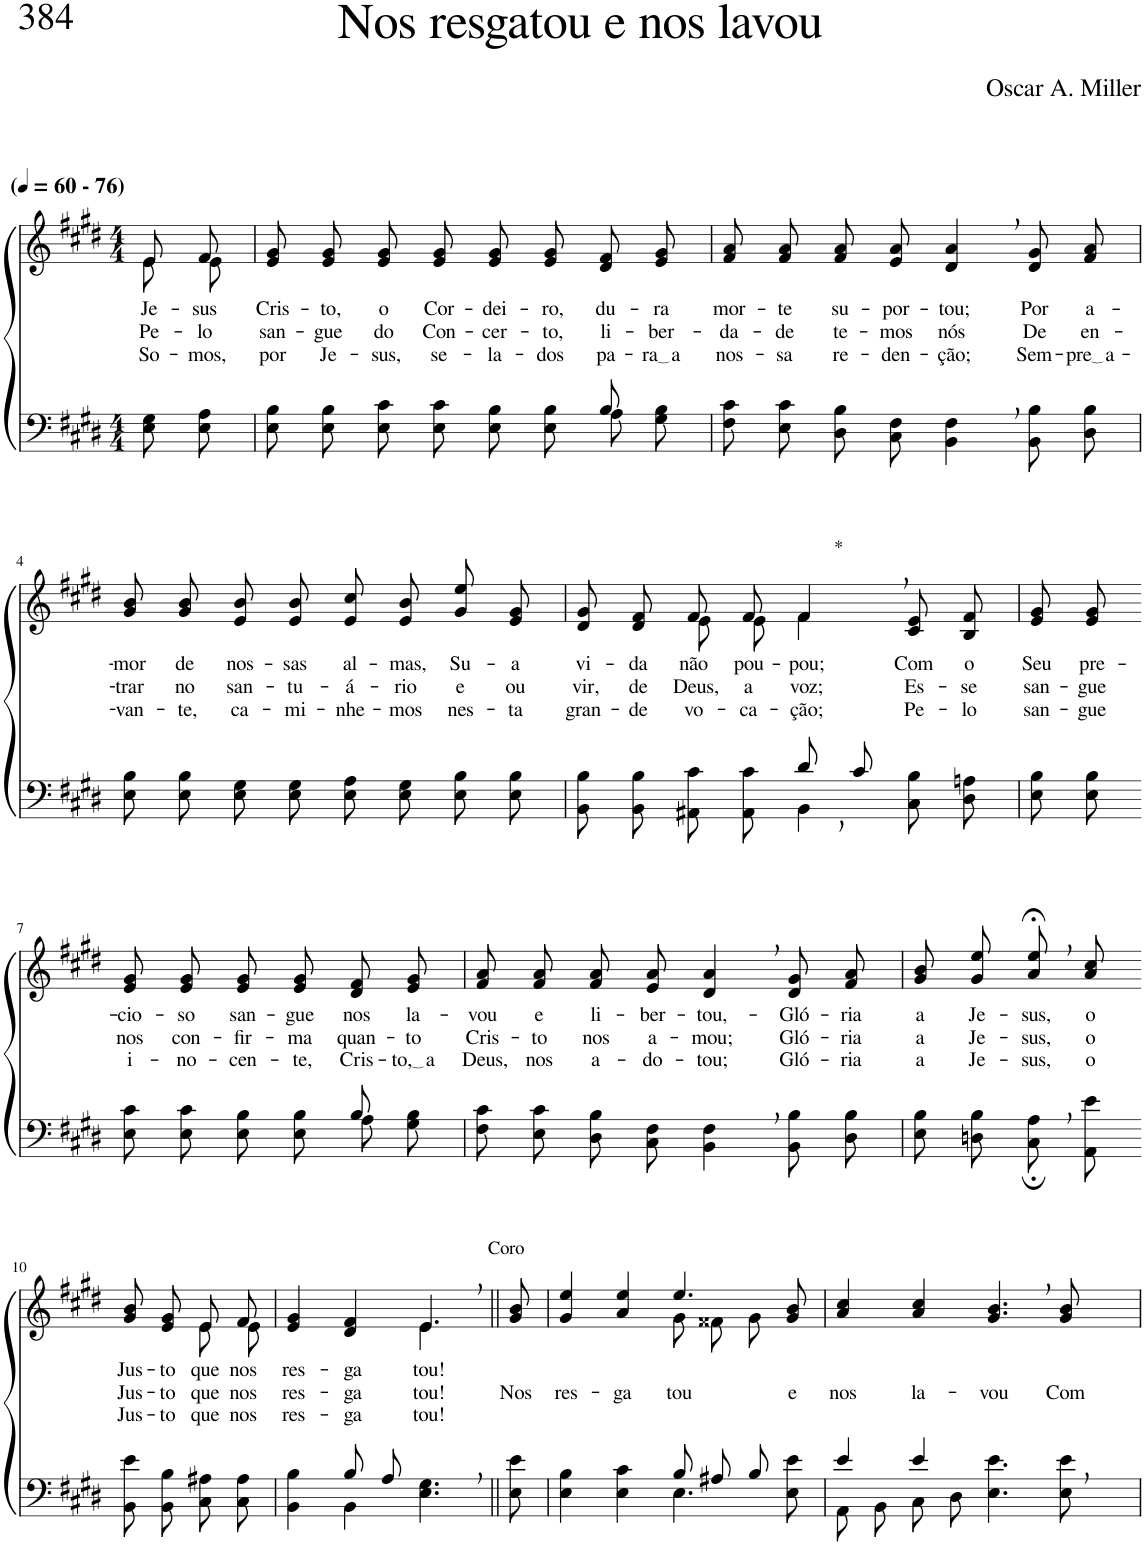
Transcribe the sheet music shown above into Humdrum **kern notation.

**kern	**kern	**text	**text	**text
*part2	*part1	*part1	*part1	*part1
*staff2	*staff1	*staff1	*staff1	*staff1
*I"Parte III e IV	*I"Parte I e II	*	*	*
*clefF4	*clefG2	*	*	*
*Trd1c2	*Trd1c2	*	*	*
*k[f#c#g#d#]	*k[f#c#g#d#]	*	*	*
*M4/4	*M4/4	*	*	*
*MM60	*MM60	*	*	*
=1	=1	=1	=1	=1
*	*^	*	*	*
!	!LO:TX:a:B:t=(	!	!	!	!
!	!LO:TX:a:B:t=- 76)	!	!	!	!
!	!	!	!LO:LY:b	!LO:LY:b	!LO:LY:b
8E\ 8G#\L	8e/L	8e\L	Je-	Pe-	So-
!	!	!	!LO:LY:b	!LO:LY:b	!LO:LY:b
8E\ 8A\J	8f#/J	8e\J	-sus	-lo	-mos,
=2	=2	=2	=2	=2	=2
*^	*	*	*	*	*
!	!	!	!	!LO:LY:b	!LO:LY:b	!LO:LY:b
*	*	*v	*v	*	*	*
2.ryy	8E\ 8B\L	8e/ 8g#/L	Cris-	san-	por
!	!	!	!LO:LY:b	!LO:LY:b	!LO:LY:b
.	8E\ 8B\J	8e/ 8g#/J	-to,	-gue	Je-
!	!	!	!LO:LY:b	!LO:LY:b	!LO:LY:b
.	8E\ 8c#\L	8e/ 8g#/L	o	do	-sus,
!	!	!	!LO:LY:b	!LO:LY:b	!LO:LY:b
.	8E\ 8c#\J	8e/ 8g#/J	Cor-	Con-	se-
!	!	!	!LO:LY:b	!LO:LY:b	!LO:LY:b
.	8E\ 8B\L	8e/ 8g#/L	-dei-	-cer-	-la-
!	!	!	!LO:LY:b	!LO:LY:b	!LO:LY:b
.	8E\ 8B\J	8e/ 8g#/J	-ro,	-to,	-dos
!	!	!	!LO:LY:b	!LO:LY:b	!LO:LY:b
8B/	8A\L	8d#/ 8f#/L	du-	li-	pa-
!	!	!	!LO:LY:b	!LO:LY:b	!LO:LY:b
8ryy	8G#\ 8B\J	8e/ 8g#/J	-ra	-ber-	ra a
=3	=3	=3	=3	=3	=3
!	!	!	!LO:LY:b	!LO:LY:b	!LO:LY:b
*v	*v	*	*	*	*
8F#\ 8c#\L	8f#/ 8a/L	mor-	-da-	nos-
!	!	!LO:LY:b	!LO:LY:b	!LO:LY:b
8E\ 8c#\J	8f#/ 8a/J	-te	-de	-sa
!	!	!LO:LY:b	!LO:LY:b	!LO:LY:b
8D#\ 8B\L	8f#/ 8a/L	su-	te-	re-
!	!	!LO:LY:b	!LO:LY:b	!LO:LY:b
8C#\ 8F#\J	8e/ 8a/J	-por-	-mos	-den-
!	!	!LO:LY:b	!LO:LY:b	!LO:LY:b
4BB\, 4F#\,	4d#/, 4a/,	-tou;	nós	-ção;
!	!	!LO:LY:b	!LO:LY:b	!LO:LY:b
8BB\ 8B\L	8d#/ 8g#/L	Por	De	Sem-
!	!	!LO:LY:b	!LO:LY:b	!LO:LY:b
8D#\ 8B\J	8f#/ 8a/J	a-	en-	pre a
!!LO:LB:g=z
=4	=4	=4	=4	=4
!	!	!LO:LY:b	!LO:LY:b	!LO:LY:b
8E\ 8B\L	8g#/ 8b/L	-mor	-trar	-van-
!	!	!LO:LY:b	!LO:LY:b	!LO:LY:b
8E\ 8B\J	8g#/ 8b/J	de	no	-te,
!	!	!LO:LY:b	!LO:LY:b	!LO:LY:b
8E\ 8G#\L	8e/ 8b/L	nos-	san-	ca-
!	!	!LO:LY:b	!LO:LY:b	!LO:LY:b
8E\ 8G#\J	8e/ 8b/J	-sas	-tu-	-mi-
!	!	!LO:LY:b	!LO:LY:b	!LO:LY:b
8E\ 8A\L	8e/ 8cc#/L	al-	-á-	-nhe-
!	!	!LO:LY:b	!LO:LY:b	!LO:LY:b
8E\ 8G#\J	8e/ 8b/J	-mas,	-rio	-mos
!	!	!LO:LY:b	!LO:LY:b	!LO:LY:b
8E\ 8B\L	8g#/ 8ee/L	Su-	e	nes-
!	!	!LO:LY:b	!LO:LY:b	!LO:LY:b
8E\ 8B\J	8e/ 8g#/J	-a	ou-	-ta
=5	=5	=5	=5	=5
*^	*^	*	*	*
!	!	!	!	!LO:LY:b	!LO:LY:b	!LO:LY:b
2ryy	8BB\ 8B\L	4ryy	8d#/ 8g#/L	vi-	-vir,	gran-
!	!	!	!	!LO:LY:b	!LO:LY:b	!LO:LY:b
.	8BB\ 8B\J	.	8d#/ 8f#/J	-da	de	-de
!	!	!	!	!LO:LY:b	!LO:LY:b	!LO:LY:b
.	8AA#X\ 8c#\L	8e\L	8f#/L	não	Deus,	vo-
!	!	!	!	!LO:LY:b	!LO:LY:b	!LO:LY:b
.	8AA#\ 8c#\J	8e\J	8f#/J	pou-	a	-ca-
!	!	!LO:TX:a:t=*	!	!	!	!
!	!	!	!	!LO:LY:b	!LO:LY:b	!LO:LY:b
8d#,/L	4BB\	4f#,\	4f#/	-pou;	voz;	-ção;
8c#/J	.	.	.	.	.	.
!	!	!	!	!LO:LY:b	!LO:LY:b	!LO:LY:b
4ryy	8C#\ 8B\L	4ryy	8c#/ 8e/L	Com	Es-	Pe-
!	!	!	!	!LO:LY:b	!LO:LY:b	!LO:LY:b
.	8D#\ 8An\J	.	8B/ 8f#/J	o	-se	-lo
=6	=6	=6	=6	=6	=6	=6
!	!	!	!	!LO:LY:b	!LO:LY:b	!LO:LY:b
*v	*v	*	*	*	*	*
*	*v	*v	*	*	*
8E\ 8B\L	8e/ 8g#/L	Seu	san-	san-
!	!	!LO:LY:b	!LO:LY:b	!LO:LY:b
8E\ 8B\J	8e/ 8g#/J	pre-	-gue	-gue
!!LO:LB:g=z
=7-	=7-	=7-	=7-	=7-
*^	*	*	*	*
!	!	!	!LO:LY:b	!LO:LY:b	!LO:LY:b
2ryy	8E\ 8c#\L	8e/ 8g#/L	-cio-	nos	i-
!	!	!	!LO:LY:b	!LO:LY:b	!LO:LY:b
.	8E\ 8c#\J	8e/ 8g#/J	-so	con-	-no-
!	!	!	!LO:LY:b	!LO:LY:b	!LO:LY:b
.	8E\ 8B\L	8e/ 8g#/L	san-	-fir-	-cen-
!	!	!	!LO:LY:b	!LO:LY:b	!LO:LY:b
.	8E\ 8B\J	8e/ 8g#/J	-gue	-ma	-te,
!	!	!	!LO:LY:b	!LO:LY:b	!LO:LY:b
8B/	8A\L	8d#/ 8f#/L	nos	quan-	Cris-
!	!	!	!LO:LY:b	!LO:LY:b	!LO:LY:b
8ryy	8G#\ 8B\J	8e/ 8g#/J	la-	-to	to, a
=8	=8	=8	=8	=8	=8
!	!	!	!LO:LY:b	!LO:LY:b	!LO:LY:b
*v	*v	*	*	*	*
8F#\ 8c#\L	8f#/ 8a/L	-vou	Cris-	Deus,
!	!	!LO:LY:b	!LO:LY:b	!LO:LY:b
8E\ 8c#\J	8f#/ 8a/J	e	-to	nos
!	!	!LO:LY:b	!LO:LY:b	!LO:LY:b
8D#\ 8B\L	8f#/ 8a/L	li-	nos	a-
!	!	!LO:LY:b	!LO:LY:b	!LO:LY:b
8C#\ 8F#\J	8e/ 8a/J	-ber-	a-	-do-
!	!	!LO:LY:b	!LO:LY:b	!LO:LY:b
4BB\, 4F#\,	4d#/, 4a/,	-tou,-	-mou;	-tou;
!	!	!LO:LY:b	!LO:LY:b	!LO:LY:b
8BB\ 8B\L	8d#/ 8g#/L	-Gló-	Gló-	Gló-
!	!	!LO:LY:b	!LO:LY:b	!LO:LY:b
8D#\ 8B\J	8f#/ 8a/J	-ria	-ria	-ria
=9	=9	=9	=9	=9
!	!	!LO:LY:b	!LO:LY:b	!LO:LY:b
8E\ 8B\L	8g#\ 8b\L	a	a	a
!	!	!LO:LY:b	!LO:LY:b	!LO:LY:b
8Dn\ 8B\J	8g#\ 8ee\J	Je-	Je-	Je-
!	!	!LO:LY:b	!LO:LY:b	!LO:LY:b
8C#;,\ 8A;,\L	8a;<,\ 8ee;<,\L	-sus,	-sus,	-sus,
!	!	!LO:LY:b	!LO:LY:b	!LO:LY:b
8AA\ 8e\J	8a\ 8cc#\J	o	o	o
!!LO:LB:g=z
=10-	=10-	=10-	=10-	=10-
!	!	!LO:LY:b	!LO:LY:b	!LO:LY:b
*	*^	*	*	*
8BB\ 8e\L	8g#/ 8b/L	4ryy	Jus-	Jus-	Jus-
!	!	!	!LO:LY:b	!LO:LY:b	!LO:LY:b
8BB\ 8B\J	8e/ 8g#/J	.	-to	-to	-to
!	!	!	!LO:LY:b	!LO:LY:b	!LO:LY:b
8C#\ 8A#X\L	8e/L	8e\L	que	que	que
!	!	!	!LO:LY:b	!LO:LY:b	!LO:LY:b
8C#\ 8A#\J	8f#/J	8e\J	nos	nos	nos
=11	=11	=11	=11	=11	=11
*^	*	*	*	*	*
!	!	!	!	!LO:LY:b	!LO:LY:b	!LO:LY:b
4ryy	4BB\ 4B\	4e/ 4g#/	2ryy	res-	res-	res-
!	!	!	!	!LO:LY:b	!LO:LY:b	!LO:LY:b
8B/L	4BB\	4d#/ 4f#/	.	-ga-	-ga-	-ga-
8A/J	.	.	.	.	.	.
!	!	!LO:TX:a:t=Coro	!	!	!	!
!	!	!	!	!LO:LY:b	!LO:LY:b	!LO:LY:b
4.ryy	4.E\ 4.G#\	4.e,/	4.e\	-tou!	-tou!	-tou!
=12||	=12||	=12||	=12||	=12||	=12||	=12||
!	!	!	!	!	!LO:LY:b	!
*v	*v	*	*	*	*	*
*	*v	*v	*	*	*
8E\ 8e\	8g#/ 8b/	.	Nos	.
=13	=13	=13	=13	=13
*^	*	*	*	*
!	!	!	!	!LO:LY:b	!
*	*	*^	*	*	*
2ryy	4E\ 4B\	4g#/ 4ee/	2ryy	.	res-	.
!	!	!	!	!	!LO:LY:b	!
.	4E\ 4c#\	4a/ 4ee/	.	.	-ga-	.
!	!	!	!	!	!LO:LY:b	!
8B/L	4.E\	4.ee/	8g#\	.	-tou	.
8A#X/J	.	.	8f##X\L	.	.	.
8B/	.	.	8g#\J	.	.	.
!	!	!	!	!	!LO:LY:b	!
8ryy	8E\ 8e\	8g#/ 8b/	8ryy	.	e	.
=14	=14	=14	=14	=14	=14	=14
!	!	!	!	!	!LO:LY:b	!
*	*	*v	*v	*	*	*
4e/	8AA\L	4a/ 4cc#/	.	nos	.
.	8BB\J	.	.	.	.
!	!	!	!	!LO:LY:b	!
4e/	8C#\L	4a/ 4cc#/	.	la-	.
.	8D#\J	.	.	.	.
!	!	!	!	!LO:LY:b	!
2ryy	4.E\ 4.e\	4.g#/, 4.b/,	.	-vou	.
!	!	!	!	!LO:LY:b	!
.	8E\ 8e\	8g#/ 8b/	.	Com	.
*v	*v	*	*	*	*
=	=	=	=	=
*-	*-	*-	*-	*-
